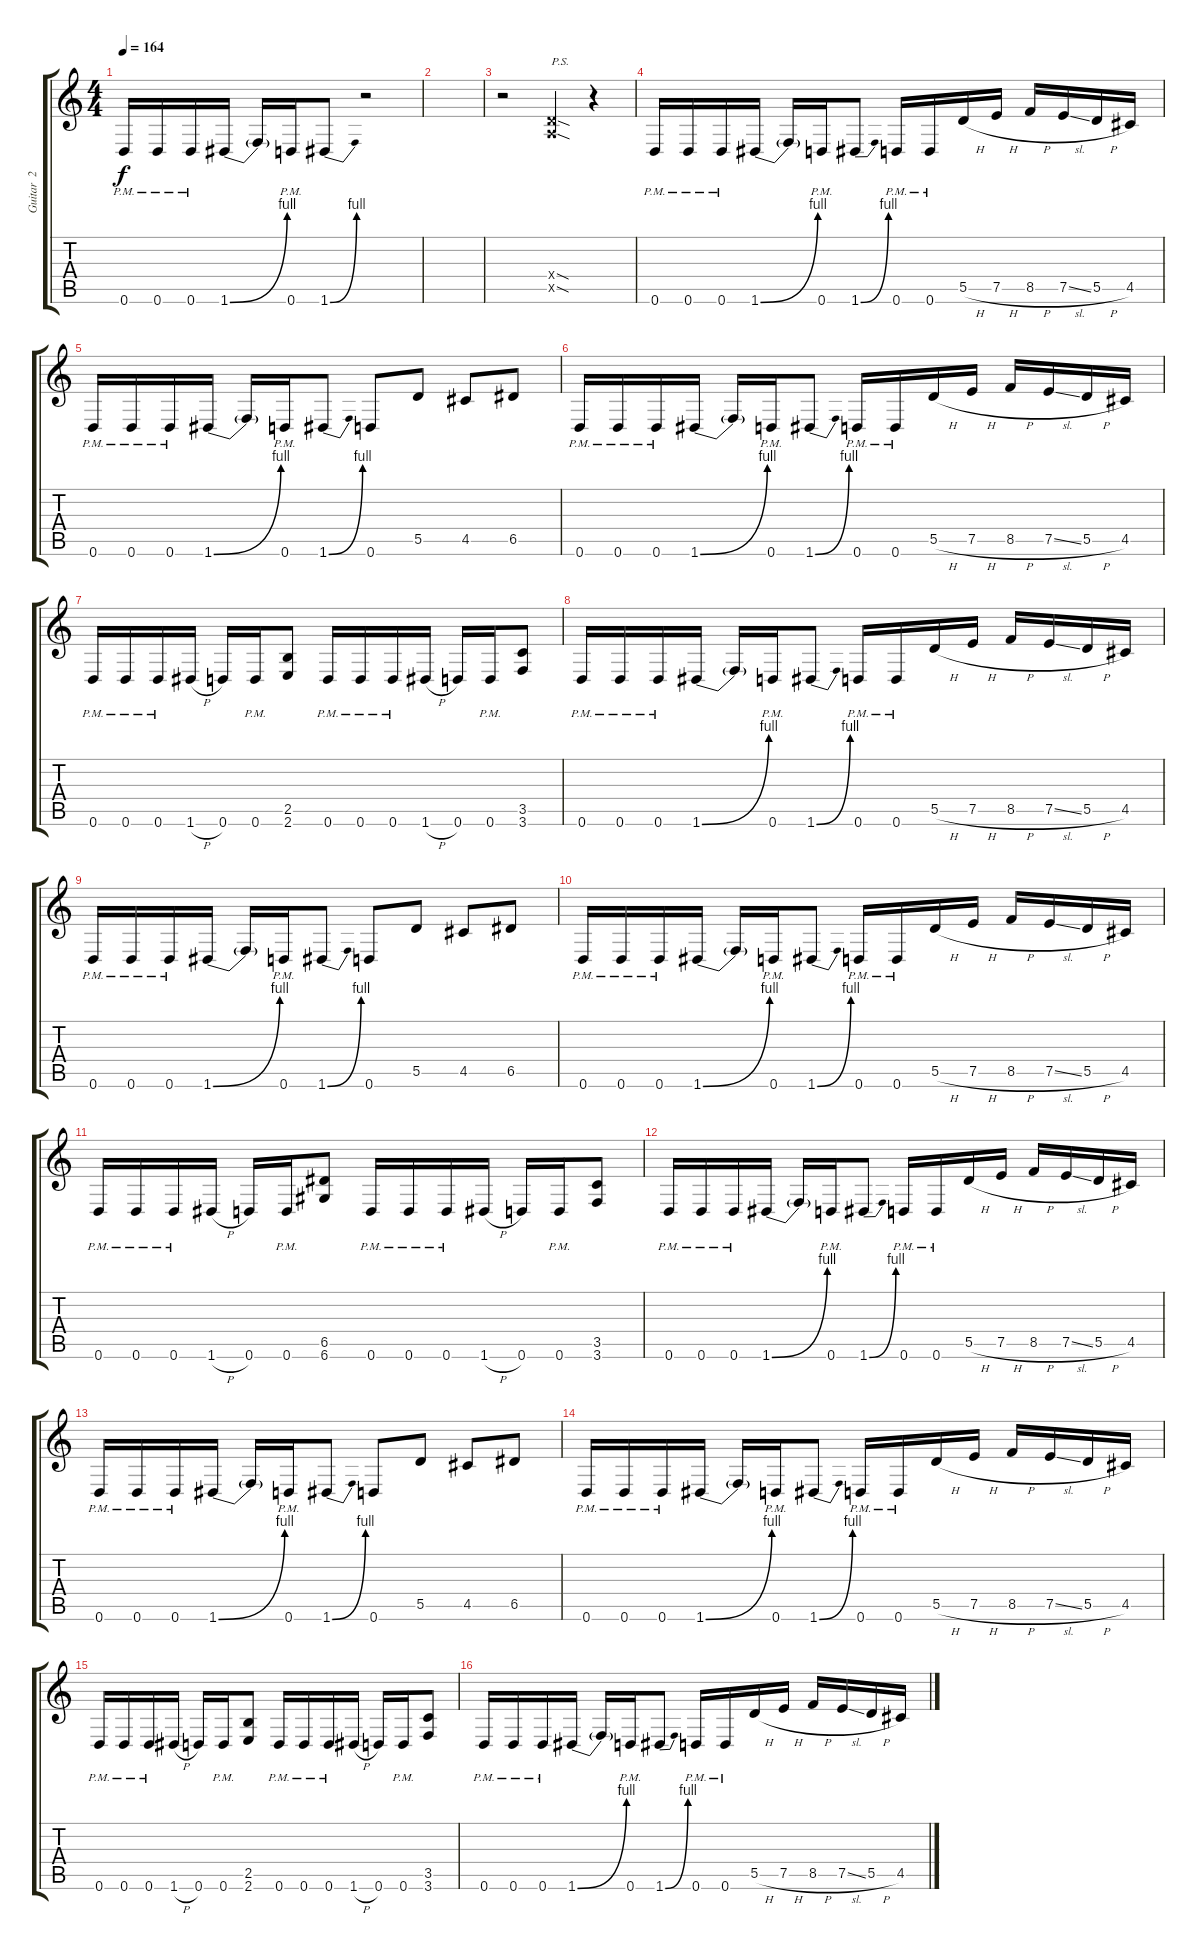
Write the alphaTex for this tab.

\track ("Guitar  2" "Guitar  2") {instrument distortionguitar}
\staff {score tabs}
\tuning (E4 B3 G3 D3 A2 D2) {hide}
\ts (4 4)
\tempo 164
\clef g2
\ks c
0.6{pm}.16{dy f} 0.6{pm}.16 0.6{pm}.16 1.6{be (bend 0 0 60 4)}.16 1.6{t}.16 0.6{pm}.16 1.6{be (bend 0 0 60 4)}.8 r.2 |
|
r.2 (0.4{sod x} 0.5{sod x}).4{txt "P.S."} r.4 |
0.6{pm}.16 0.6{pm}.16 0.6{pm}.16 1.6{be (bend 0 0 60 4)}.16 1.6{t}.16 0.6{pm}.16 1.6{be (bend 0 0 60 4)}.8 0.6{pm}.16 0.6{pm}.16 5.5{h}.16 7.5{h}.16 8.5{h}.16 7.5{sl}.16 5.5{h}.16 4.5.16 |
0.6{pm}.16 0.6{pm}.16 0.6{pm}.16 1.6{be (bend 0 0 60 4)}.16 1.6{t}.16 0.6{pm}.16 1.6{be (bend 0 0 60 4)}.8 0.6.8 5.5.8 4.5.8 6.5.8 |
0.6{pm}.16 0.6{pm}.16 0.6{pm}.16 1.6{be (bend 0 0 60 4)}.16 1.6{t}.16 0.6{pm}.16 1.6{be (bend 0 0 60 4)}.8 0.6{pm}.16 0.6{pm}.16 5.5{h}.16 7.5{h}.16 8.5{h}.16 7.5{sl}.16 5.5{h}.16 4.5.16 |
0.6{pm}.16 0.6{pm}.16 0.6{pm}.16 1.6{h}.16 0.6.16 0.6{pm}.16 (2.5 2.6).8 0.6{pm}.16 0.6{pm}.16 0.6{pm}.16 1.6{h}.16 0.6.16 0.6{pm}.16 (3.5 3.6).8 |
0.6{pm}.16 0.6{pm}.16 0.6{pm}.16 1.6{be (bend 0 0 60 4)}.16 1.6{t}.16 0.6{pm}.16 1.6{be (bend 0 0 60 4)}.8 0.6{pm}.16 0.6{pm}.16 5.5{h}.16 7.5{h}.16 8.5{h}.16 7.5{sl}.16 5.5{h}.16 4.5.16 |
0.6{pm}.16 0.6{pm}.16 0.6{pm}.16 1.6{be (bend 0 0 60 4)}.16 1.6{t}.16 0.6{pm}.16 1.6{be (bend 0 0 60 4)}.8 0.6.8 5.5.8 4.5.8 6.5.8 |
0.6{pm}.16 0.6{pm}.16 0.6{pm}.16 1.6{be (bend 0 0 60 4)}.16 1.6{t}.16 0.6{pm}.16 1.6{be (bend 0 0 60 4)}.8 0.6{pm}.16 0.6{pm}.16 5.5{h}.16 7.5{h}.16 8.5{h}.16 7.5{sl}.16 5.5{h}.16 4.5.16 |
0.6{pm}.16 0.6{pm}.16 0.6{pm}.16 1.6{h}.16 0.6.16 0.6{pm}.16 (6.5 6.6).8 0.6{pm}.16 0.6{pm}.16 0.6{pm}.16 1.6{h}.16 0.6.16 0.6{pm}.16 (3.5 3.6).8 |
0.6{pm}.16 0.6{pm}.16 0.6{pm}.16 1.6{be (bend 0 0 60 4)}.16 1.6{t}.16 0.6{pm}.16 1.6{be (bend 0 0 60 4)}.8 0.6{pm}.16 0.6{pm}.16 5.5{h}.16 7.5{h}.16 8.5{h}.16 7.5{sl}.16 5.5{h}.16 4.5.16 |
0.6{pm}.16 0.6{pm}.16 0.6{pm}.16 1.6{be (bend 0 0 60 4)}.16 1.6{t}.16 0.6{pm}.16 1.6{be (bend 0 0 60 4)}.8 0.6.8 5.5.8 4.5.8 6.5.8 |
0.6{pm}.16 0.6{pm}.16 0.6{pm}.16 1.6{be (bend 0 0 60 4)}.16 1.6{t}.16 0.6{pm}.16 1.6{be (bend 0 0 60 4)}.8 0.6{pm}.16 0.6{pm}.16 5.5{h}.16 7.5{h}.16 8.5{h}.16 7.5{sl}.16 5.5{h}.16 4.5.16 |
0.6{pm}.16 0.6{pm}.16 0.6{pm}.16 1.6{h}.16 0.6.16 0.6{pm}.16 (2.5 2.6).8 0.6{pm}.16 0.6{pm}.16 0.6{pm}.16 1.6{h}.16 0.6.16 0.6{pm}.16 (3.5 3.6).8 |
0.6{pm}.16 0.6{pm}.16 0.6{pm}.16 1.6{be (bend 0 0 60 4)}.16 1.6{t}.16 0.6{pm}.16 1.6{be (bend 0 0 60 4)}.8 0.6{pm}.16 0.6{pm}.16 5.5{h}.16 7.5{h}.16 8.5{h}.16 7.5{sl}.16 5.5{h}.16 4.5.16
